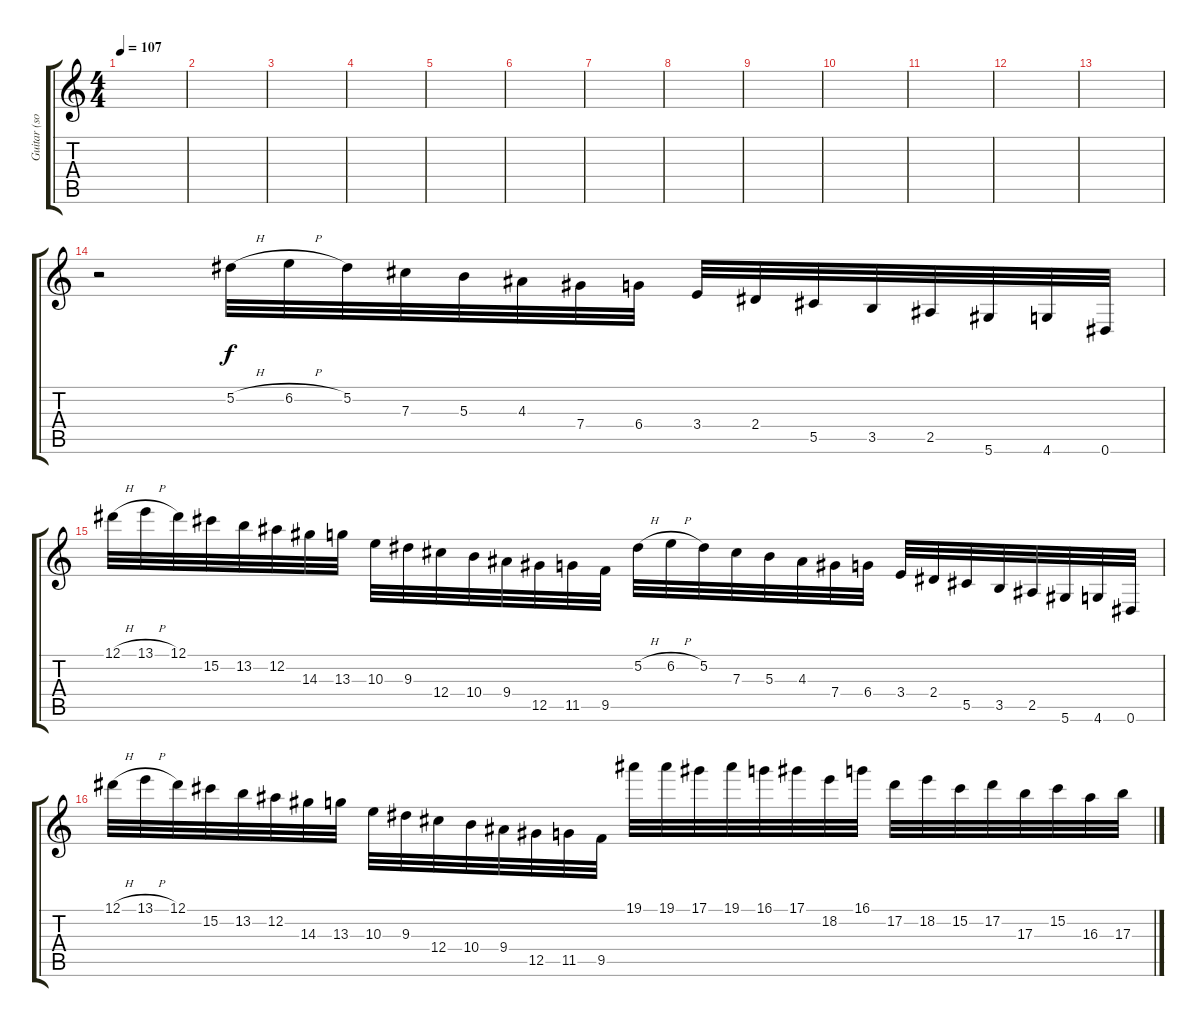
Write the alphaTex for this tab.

\track ("Guitar (solo)" "Guitar (so") {instrument overdrivenguitar}
\staff {score tabs}
\tuning (Eb4 Bb3 Gb3 Db3 Ab2 Eb2) {hide}
\ts (4 4)
\tempo 107
\clef g2
\ks c
|
|
|
|
|
|
|
|
|
|
|
|
|
r.2 5.2{h}.32 6.2{h}.32 5.2.32 7.3.32 5.3.32 4.3.32 7.4.32 6.4.32 3.4.32 2.4.32 5.5.32 3.5.32 2.5.32 5.6.32 4.6.32 0.6.32 |
12.1{h}.32 13.1{h}.32 12.1.32 15.2.32 13.2.32 12.2.32 14.3.32 13.3.32 10.3.32 9.3.32 12.4.32 10.4.32 9.4.32 12.5.32 11.5.32 9.5.32 5.2{h}.32 6.2{h}.32 5.2.32 7.3.32 5.3.32 4.3.32 7.4.32 6.4.32 3.4.32 2.4.32 5.5.32 3.5.32 2.5.32 5.6.32 4.6.32 0.6.32 |
12.1{h}.32 13.1{h}.32 12.1.32 15.2.32 13.2.32 12.2.32 14.3.32 13.3.32 10.3.32 9.3.32 12.4.32 10.4.32 9.4.32 12.5.32 11.5.32 9.5.32 19.1.32 19.1.32 17.1.32 19.1.32 16.1.32 17.1.32 18.2.32 16.1.32 17.2.32 18.2.32 15.2.32 17.2.32 17.3.32 15.2.32 16.3.32 17.3.32
